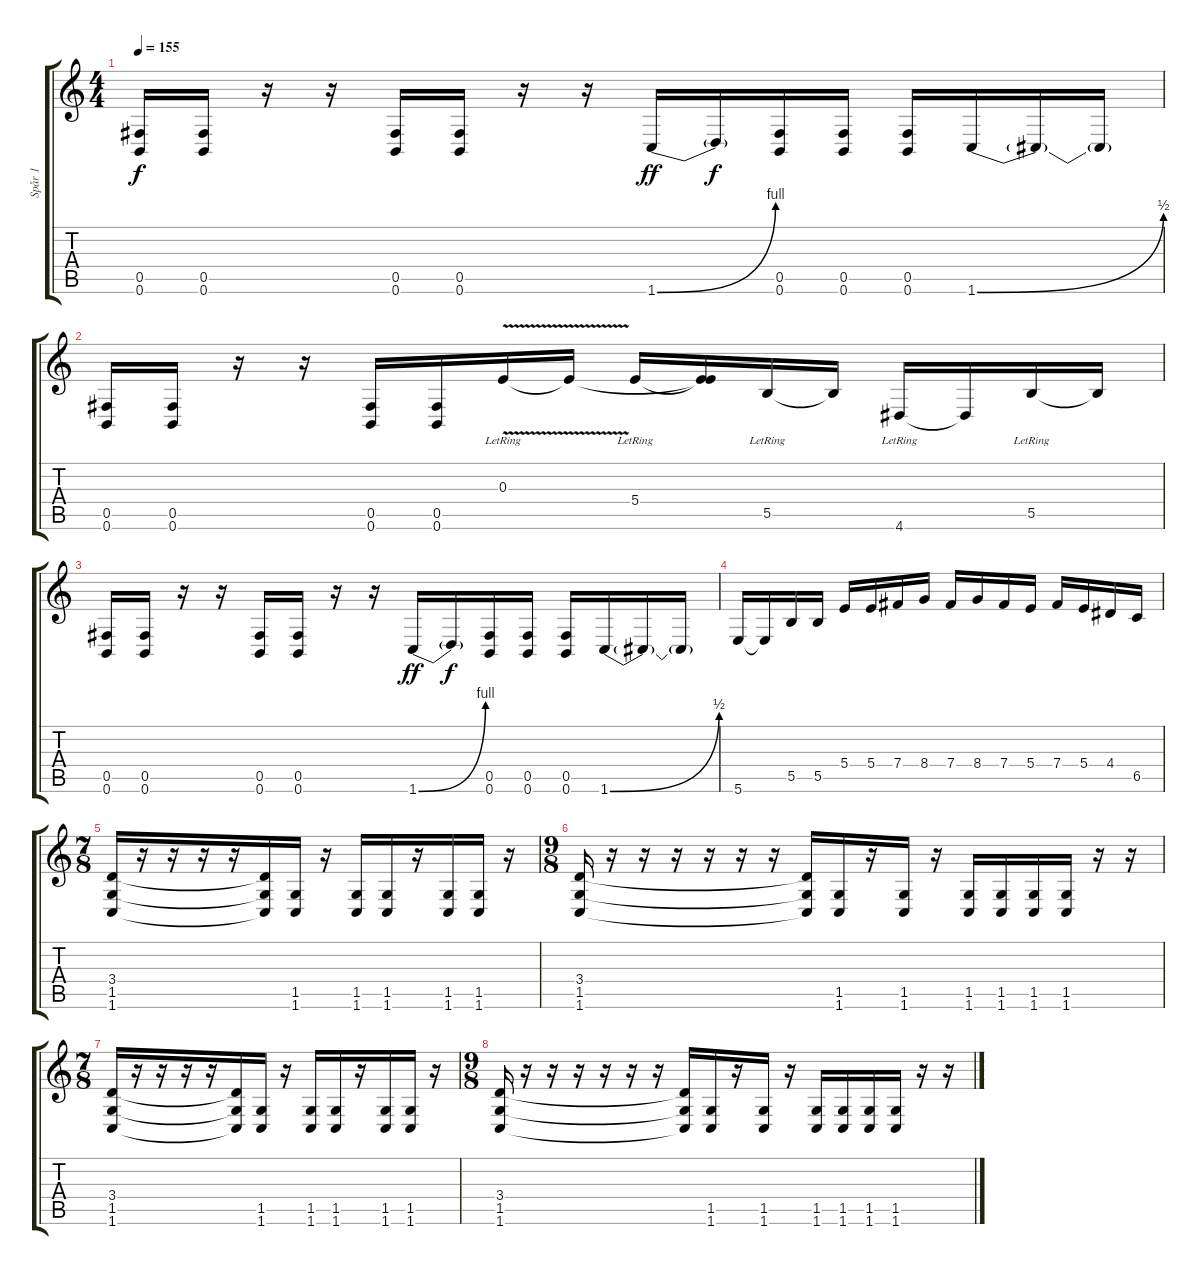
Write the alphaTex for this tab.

\track ("Spår 1" "Spår 1") {instrument distortionguitar}
\staff {score tabs}
\tuning (Db4 Ab3 E3 B2 Gb2 B1) {hide}
\ts (4 4)
\tempo 155
\clef g2
\ks c
(0.5 0.6).16{dy f} (0.5 0.6).16 r.16 r.16 (0.5 0.6).16 (0.5 0.6).16 r.16 r.16 1.6{be (bend 0 0 60 4)}.16{dy ff} 1.6{t}.16{dy f} (0.5 0.6).16 (0.5 0.6).16 (0.5 0.6).16 1.6{be (bend 0 0 60 2)}.16 1.6{t}.16 1.6{t}.16 |
(0.5 0.6).16 (0.5 0.6).16 r.16 r.16 (0.5 0.6).16 (0.5 0.6).16 0.3{v lr}.16 0.3{t}.16 5.4{lr}.16 (0.3{t} 5.4{t}).16 5.5{lr}.16 5.5{t}.16 4.6{lr}.16 4.6{t}.16 5.5{lr}.16 5.5{t}.16 |
(0.5 0.6).16 (0.5 0.6).16 r.16 r.16 (0.5 0.6).16 (0.5 0.6).16 r.16 r.16 1.6{be (bend 0 0 60 4)}.16{dy ff} 1.6{t}.16{dy f} (0.5 0.6).16 (0.5 0.6).16 (0.5 0.6).16 1.6{be (bend 0 0 60 2)}.16 1.6{t}.16 1.6{t}.16 |
5.6.16 5.6{t}.16 5.5.16 5.5.16 5.4.16 5.4.16 7.4.16 8.4.16 7.4.16 8.4.16 7.4.16 5.4.16 7.4.16 5.4.16 4.4.16 6.5.16 |
\ts (7 8)
(3.4 1.5 1.6).16 r.16 r.16 r.16 r.16 (3.4{t} 1.5{t} 1.6{t}).16 (1.5 1.6).16 r.16 (1.5 1.6).16 (1.5 1.6).16 r.16 (1.5 1.6).16 (1.5 1.6).16 r.16 |
\ts (9 8)
(3.4 1.5 1.6).16 r.16 r.16 r.16 r.16 r.16 r.16 (3.4{t} 1.5{t} 1.6{t}).16 (1.5 1.6).16 r.16 (1.5 1.6).16 r.16 (1.5 1.6).16 (1.5 1.6).16 (1.5 1.6).16 (1.5 1.6).16 r.16 r.16 |
\ts (7 8)
(3.4 1.5 1.6).16 r.16 r.16 r.16 r.16 (3.4{t} 1.5{t} 1.6{t}).16 (1.5 1.6).16 r.16 (1.5 1.6).16 (1.5 1.6).16 r.16 (1.5 1.6).16 (1.5 1.6).16 r.16 |
\ts (9 8)
(3.4 1.5 1.6).16 r.16 r.16 r.16 r.16 r.16 r.16 (3.4{t} 1.5{t} 1.6{t}).16 (1.5 1.6).16 r.16 (1.5 1.6).16 r.16 (1.5 1.6).16 (1.5 1.6).16 (1.5 1.6).16 (1.5 1.6).16 r.16 r.16
